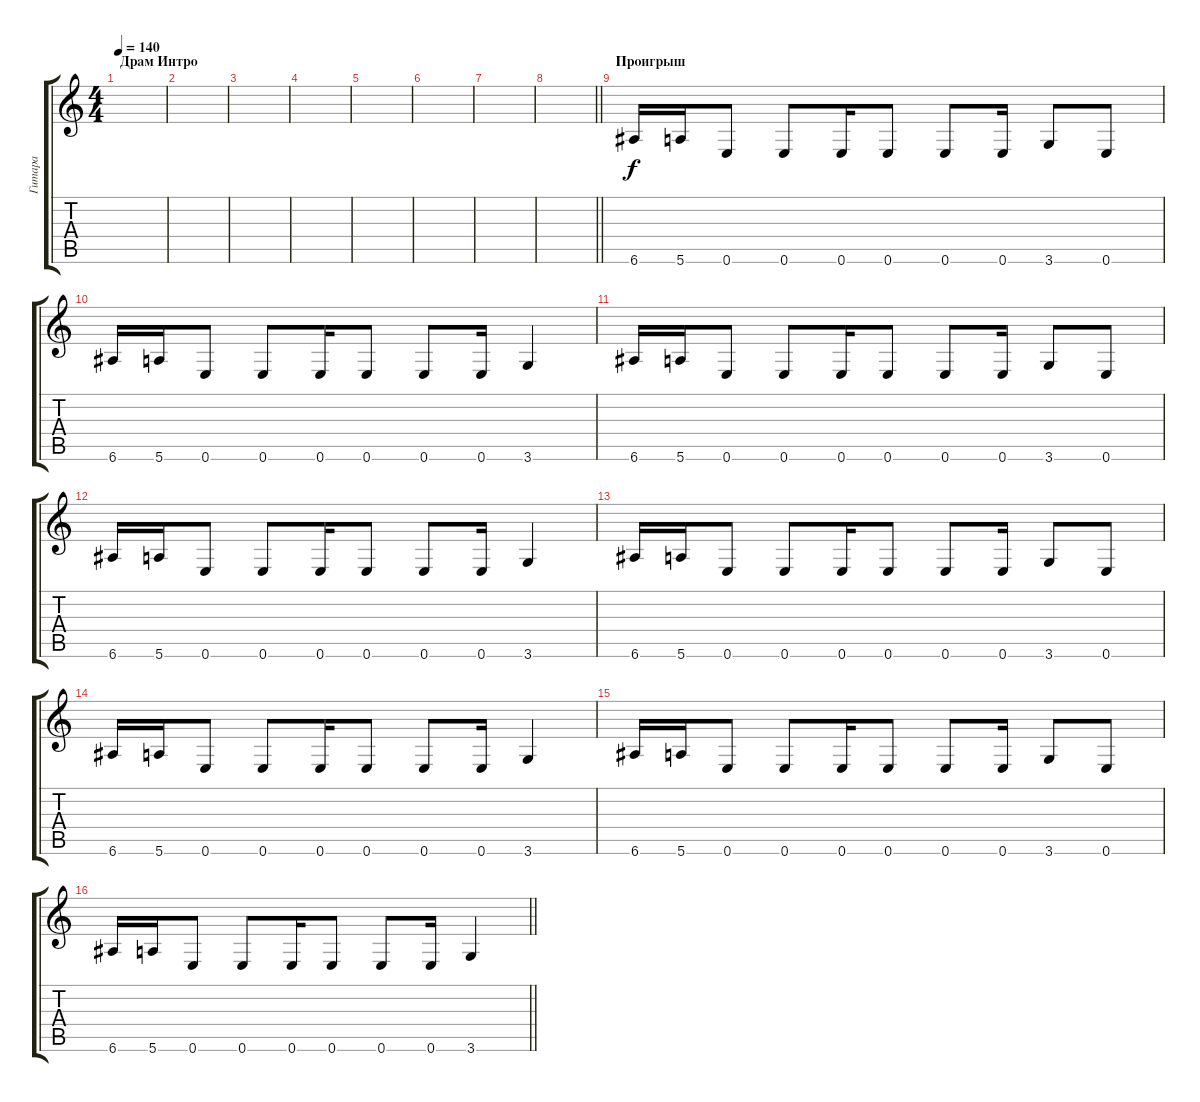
\track ("Гитара" "Гитара") {instrument distortionguitar}
\staff {score tabs}
\tuning (E4 B3 G3 D3 A2 E2) {hide}
\ts (4 4)
\section ("" "Драм Интро")
\tempo 140
\clef g2
\ks c
|
|
|
|
|
|
|
\barLineRight lightlight
|
\section ("" "Проигрыш")
6.6.16 5.6.16 0.6.8 0.6.8 0.6.16 0.6.8 0.6.8 0.6.16 3.6.8 0.6.8 |
6.6.16 5.6.16 0.6.8 0.6.8 0.6.16 0.6.8 0.6.8 0.6.16 3.6.4 |
6.6.16 5.6.16 0.6.8 0.6.8 0.6.16 0.6.8 0.6.8 0.6.16 3.6.8 0.6.8 |
6.6.16 5.6.16 0.6.8 0.6.8 0.6.16 0.6.8 0.6.8 0.6.16 3.6.4 |
6.6.16 5.6.16 0.6.8 0.6.8 0.6.16 0.6.8 0.6.8 0.6.16 3.6.8 0.6.8 |
6.6.16 5.6.16 0.6.8 0.6.8 0.6.16 0.6.8 0.6.8 0.6.16 3.6.4 |
6.6.16 5.6.16 0.6.8 0.6.8 0.6.16 0.6.8 0.6.8 0.6.16 3.6.8 0.6.8 |
\barLineRight lightlight
6.6.16 5.6.16 0.6.8 0.6.8 0.6.16 0.6.8 0.6.8 0.6.16 3.6.4
